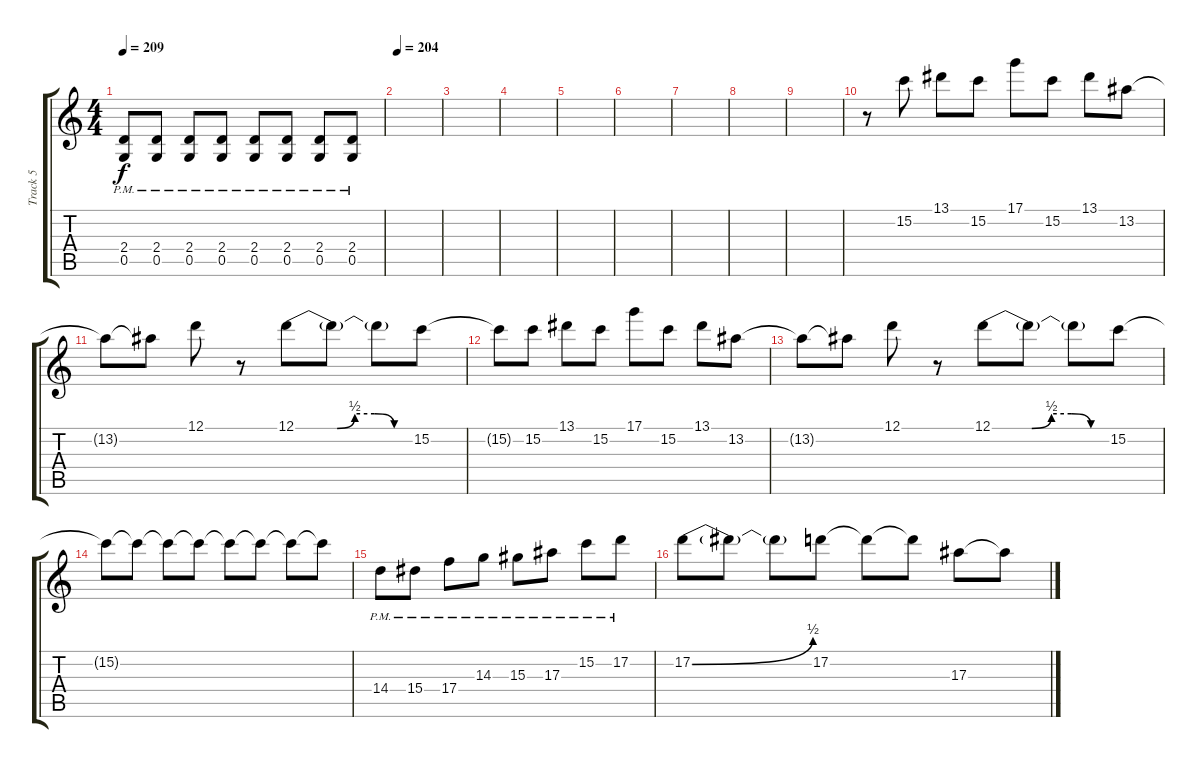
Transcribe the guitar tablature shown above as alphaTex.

\track ("Track 5" "Track 5") {instrument distortionguitar}
\staff {score tabs}
\tuning (D4 A3 F3 C3 G2 C2) {hide}
\ts (4 4)
\tempo 209
\clef g2
\ks c
(2.4{pm} 0.5{pm}).8{dy f} (2.4{pm} 0.5{pm}).8 (2.4{pm} 0.5{pm}).8 (2.4{pm} 0.5{pm}).8 (2.4{pm} 0.5{pm}).8 (2.4{pm} 0.5{pm}).8 (2.4{pm} 0.5{pm}).8 (2.4{pm} 0.5{pm}).8 |
\tempo 204
|
|
|
|
|
|
|
|
r.8 15.2.8 13.1.8 15.2.8 17.1.8 15.2.8 13.1.8 13.2.8 |
13.2{t}.8 13.2{t}.8 12.1.8 r.8 12.1{be (custom 0 0 21 0 30 2 40 2 50 0 60 0)}.8 12.1{t}.8 12.1{t}.8 15.2.8 |
15.2{t}.8 15.2.8 13.1.8 15.2.8 17.1.8 15.2.8 13.1.8 13.2.8 |
13.2{t}.8 13.2{t}.8 12.1.8 r.8 12.1{be (custom 0 0 20 0 30 2 40 2 50 0 60 0)}.8 12.1{t}.8 12.1{t}.8 15.2.8 |
15.2{t}.8 15.2{t}.8 15.2{t}.8 15.2{t}.8 15.2{t}.8 15.2{t}.8 15.2{t}.8 15.2{t}.8 |
14.4{pm}.8 15.4{pm}.8 17.4{pm}.8 14.3{pm}.8 15.3{pm}.8 17.3{pm}.8 15.2{pm}.8 17.2{pm}.8 |
17.2{be (bend 0 0 60 2)}.8 17.2{t}.8 17.2{t}.8 17.2.8 17.2{t}.8 17.2{t}.8 17.3.8 17.3{t}.8
